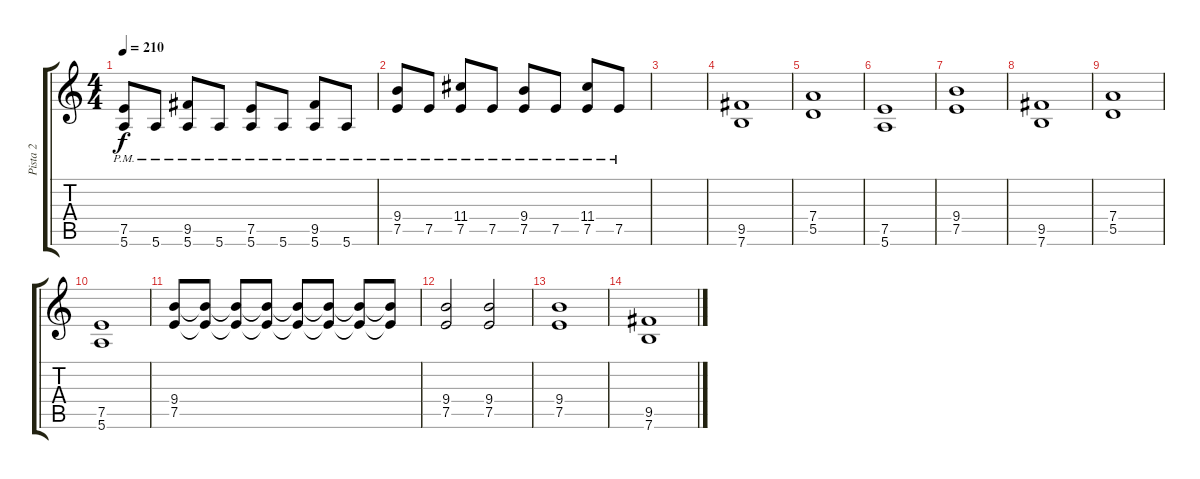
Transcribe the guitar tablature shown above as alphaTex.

\track ("Pista 2" "Pista 2") {instrument distortionguitar}
\staff {score tabs}
\tuning (E4 B3 G3 D3 A2 E2) {hide}
\ts (4 4)
\tempo 210
\clef g2
\ks c
(7.5{pm} 5.6{pm}).8{dy f} 5.6{pm}.8 (9.5{pm} 5.6{pm}).8 5.6{pm}.8 (7.5{pm} 5.6{pm}).8 5.6{pm}.8 (9.5{pm} 5.6{pm}).8 5.6{pm}.8 |
(9.4{pm} 7.5{pm}).8 7.5{pm}.8 (11.4{pm} 7.5{pm}).8 7.5{pm}.8 (9.4{pm} 7.5{pm}).8 7.5{pm}.8 (11.4{pm} 7.5{pm}).8 7.5{pm}.8 |
|
(9.5 7.6).1 |
(7.4 5.5).1 |
(7.5 5.6).1 |
(9.4 7.5).1 |
(9.5 7.6).1 |
(7.4 5.5).1 |
(7.5 5.6).1 |
(9.4 7.5).8 (9.4{t} 7.5{t}).8 (9.4{t} 7.5{t}).8 (9.4{t} 7.5{t}).8 (9.4{t} 7.5{t}).8 (9.4{t} 7.5{t}).8 (9.4{t} 7.5{t}).8 (9.4{t} 7.5{t}).8 |
(9.4 7.5).2 (9.4 7.5).2 |
(9.4 7.5).1 |
(9.5 7.6).1
